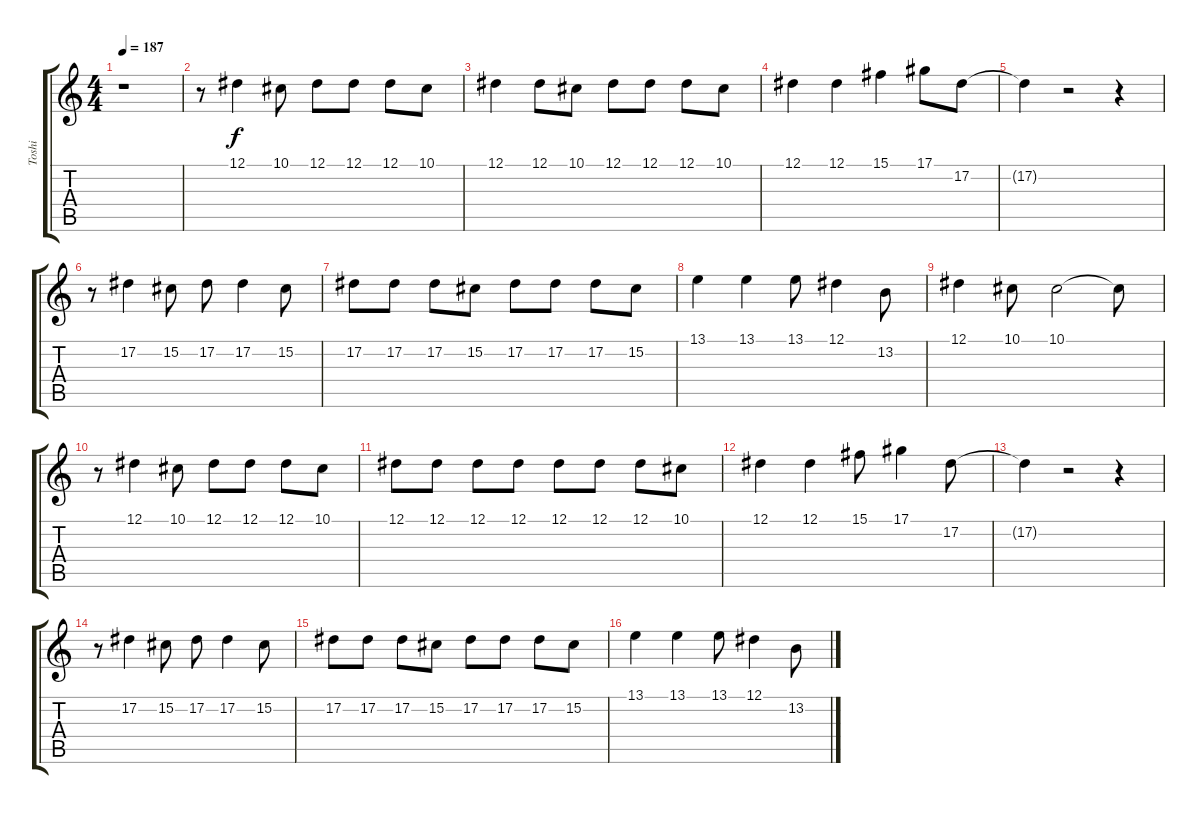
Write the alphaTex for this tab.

\track ("Toshi" "Toshi") {instrument tenorsax}
\staff {score tabs}
\tuning (Eb4 Bb3 Gb3 Db3 Ab2 Eb2) {hide}
\ts (4 4)
\tempo 187
\clef g2
\ks c
r.1{dy f} |
r.8 12.1.4 10.1.8 12.1.8 12.1.8 12.1.8 10.1.8 |
12.1.4 12.1.8 10.1.8 12.1.8 12.1.8 12.1.8 10.1.8 |
12.1.4 12.1.4 15.1.4 17.1.8 17.2.8 |
17.2{t}.4 r.2 r.4 |
r.8 17.2.4 15.2.8 17.2.8 17.2.4 15.2.8 |
17.2.8 17.2.8 17.2.8 15.2.8 17.2.8 17.2.8 17.2.8 15.2.8 |
13.1.4 13.1.4 13.1.8 12.1.4 13.2.8 |
12.1.4 10.1.8 10.1.2 10.1{t}.8 |
r.8 12.1.4 10.1.8 12.1.8 12.1.8 12.1.8 10.1.8 |
12.1.8 12.1.8 12.1.8 12.1.8 12.1.8 12.1.8 12.1.8 10.1.8 |
12.1.4 12.1.4 15.1.8 17.1.4 17.2.8 |
17.2{t}.4 r.2 r.4 |
r.8 17.2.4 15.2.8 17.2.8 17.2.4 15.2.8 |
17.2.8 17.2.8 17.2.8 15.2.8 17.2.8 17.2.8 17.2.8 15.2.8 |
13.1.4 13.1.4 13.1.8 12.1.4 13.2.8
